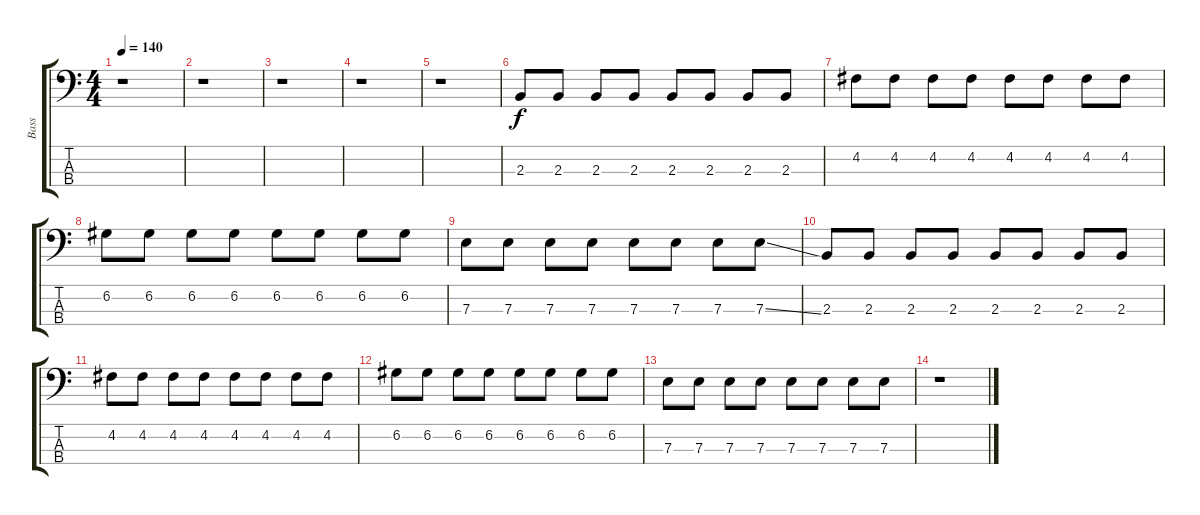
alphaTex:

\track ("Bass" "Bass") {instrument acousticguitarnylon}
\staff {score tabs}
\tuning (G2 D2 A1 E1) {hide}
\ts (4 4)
\tempo 140
\clef f4
\ks c
r.1{dy f instrument acousticguitarnylon} |
r.1 |
r.1 |
r.1 |
r.1 |
2.3.8 2.3.8 2.3.8 2.3.8 2.3.8 2.3.8 2.3.8 2.3.8 |
4.2.8 4.2.8 4.2.8 4.2.8 4.2.8 4.2.8 4.2.8 4.2.8 |
6.2.8 6.2.8 6.2.8 6.2.8 6.2.8 6.2.8 6.2.8 6.2.8 |
7.3.8 7.3.8 7.3.8 7.3.8 7.3.8 7.3.8 7.3.8 7.3{ss}.8 |
2.3.8 2.3.8 2.3.8 2.3.8 2.3.8 2.3.8 2.3.8 2.3.8 |
4.2.8 4.2.8 4.2.8 4.2.8 4.2.8 4.2.8 4.2.8 4.2.8 |
6.2.8 6.2.8 6.2.8 6.2.8 6.2.8 6.2.8 6.2.8 6.2.8 |
7.3.8 7.3.8 7.3.8 7.3.8 7.3.8 7.3.8 7.3.8 7.3.8 |
r.1
